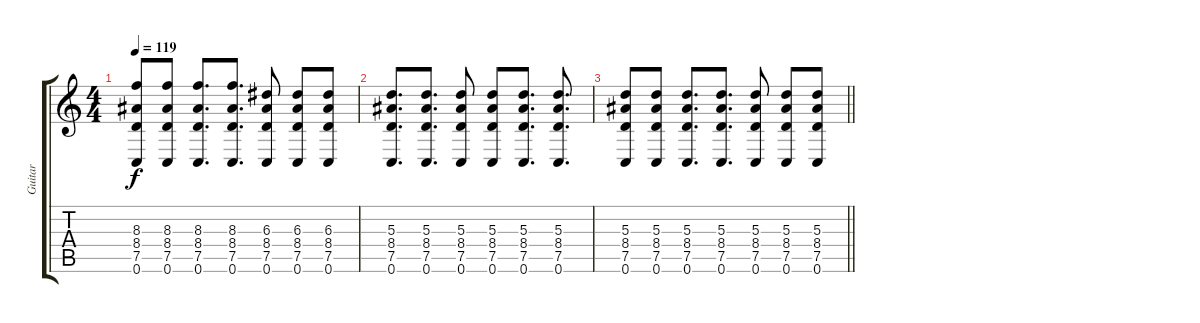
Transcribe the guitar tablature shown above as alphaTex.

\track ("Guitar" "Guitar") {instrument electricguitarclean}
\staff {score tabs}
\tuning (G4 E4 A3 D3 G2 C2) {hide}
\ts (4 4)
\tempo 119
\clef g2
\ks c
(8.3 8.4 7.5 0.6).8{dy f} (8.3 8.4 7.5 0.6).8 (8.3 8.4 7.5 0.6).8{d} (8.3 8.4 7.5 0.6).8{d} (6.3 8.4 7.5 0.6).8 (6.3 8.4 7.5 0.6).8 (6.3 8.4 7.5 0.6).8 |
(5.3 8.4 7.5 0.6).8{d} (5.3 8.4 7.5 0.6).8{d} (5.3 8.4 7.5 0.6).8 (5.3 8.4 7.5 0.6).8 (5.3 8.4 7.5 0.6).8{d} (5.3 8.4 7.5 0.6).8{d} |
\barLineRight lightlight
(5.3 8.4 7.5 0.6).8 (5.3 8.4 7.5 0.6).8 (5.3 8.4 7.5 0.6).8{d} (5.3 8.4 7.5 0.6).8{d} (5.3 8.4 7.5 0.6).8 (5.3 8.4 7.5 0.6).8 (5.3 8.4 7.5 0.6).8
